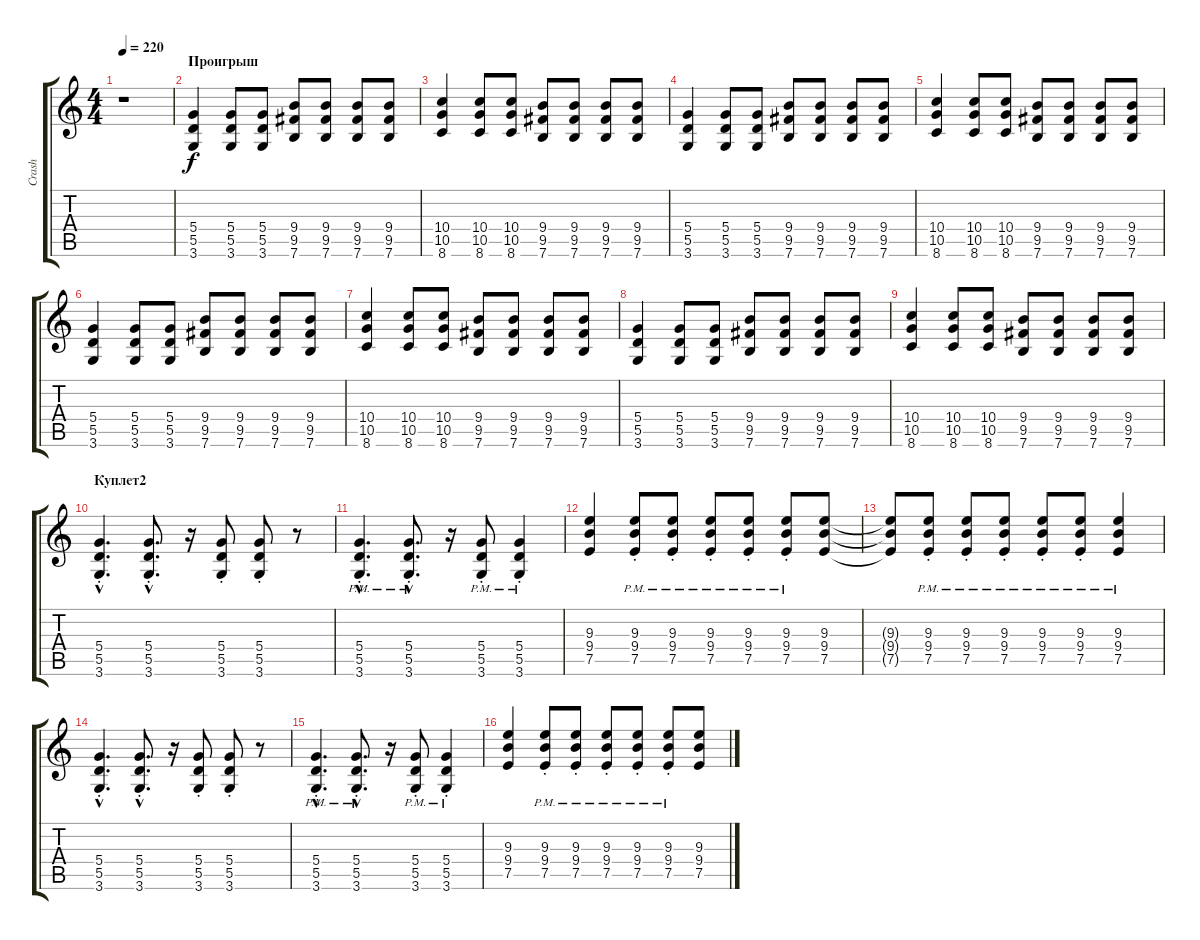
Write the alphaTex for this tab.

\track ("Crash" "Crash") {instrument distortionguitar}
\staff {score tabs}
\tuning (E4 B3 G3 D3 A2 E2) {hide}
\ts (4 4)
\tempo 220
\clef g2
\ks c
r.1{dy f} |
\section ("" "Проигрыш")
(5.4 5.5 3.6).4 (5.4 5.5 3.6).8 (5.4 5.5 3.6).8 (9.4 9.5 7.6).8 (9.4 9.5 7.6).8 (9.4 9.5 7.6).8 (9.4 9.5 7.6).8 |
(10.4 10.5 8.6).4 (10.4 10.5 8.6).8 (10.4 10.5 8.6).8 (9.4 9.5 7.6).8 (9.4 9.5 7.6).8 (9.4 9.5 7.6).8 (9.4 9.5 7.6).8 |
(5.4 5.5 3.6).4 (5.4 5.5 3.6).8 (5.4 5.5 3.6).8 (9.4 9.5 7.6).8 (9.4 9.5 7.6).8 (9.4 9.5 7.6).8 (9.4 9.5 7.6).8 |
(10.4 10.5 8.6).4 (10.4 10.5 8.6).8 (10.4 10.5 8.6).8 (9.4 9.5 7.6).8 (9.4 9.5 7.6).8 (9.4 9.5 7.6).8 (9.4 9.5 7.6).8 |
(5.4 5.5 3.6).4 (5.4 5.5 3.6).8 (5.4 5.5 3.6).8 (9.4 9.5 7.6).8 (9.4 9.5 7.6).8 (9.4 9.5 7.6).8 (9.4 9.5 7.6).8 |
(10.4 10.5 8.6).4 (10.4 10.5 8.6).8 (10.4 10.5 8.6).8 (9.4 9.5 7.6).8 (9.4 9.5 7.6).8 (9.4 9.5 7.6).8 (9.4 9.5 7.6).8 |
(5.4 5.5 3.6).4 (5.4 5.5 3.6).8 (5.4 5.5 3.6).8 (9.4 9.5 7.6).8 (9.4 9.5 7.6).8 (9.4 9.5 7.6).8 (9.4 9.5 7.6).8 |
(10.4 10.5 8.6).4 (10.4 10.5 8.6).8 (10.4 10.5 8.6).8 (9.4 9.5 7.6).8 (9.4 9.5 7.6).8 (9.4 9.5 7.6).8 (9.4 9.5 7.6).8 |
\section ("" "Куплет2")
(5.4{hac st} 5.5{hac st} 3.6{hac}).4{d} (5.4{hac st} 5.5{hac st} 3.6{hac st}).8{d} r.16 (5.4{st} 5.5{st} 3.6{st}).8 (5.4{st} 5.5{st} 3.6{st}).8 r.8 |
(5.4{hac st} 5.5{hac pm} 3.6{hac}).4{d} (5.4{hac st} 5.5{hac pm} 3.6{hac}).8{d} r.16 (5.4{st} 5.5{pm} 3.6).8 (5.4{st} 5.5{pm} 3.6).4 |
(9.3 9.4 7.5).4 (9.3{st} 9.4{st} 7.5{pm}).8 (9.3{st} 9.4{st} 7.5{pm}).8 (9.3{st} 9.4{st} 7.5{pm}).8 (9.3{st} 9.4{st} 7.5{pm}).8 (9.3{st} 9.4{st} 7.5{pm}).8 (9.3 9.4 7.5).8 |
(9.3{t} 9.4{t} 7.5{t}).8 (9.3{st} 9.4{st} 7.5{pm}).8 (9.3{st} 9.4 7.5{pm}).8 (9.3{st} 9.4{st} 7.5{pm}).8 (9.3{st} 9.4{st} 7.5{pm}).8 (9.3{st} 9.4{st} 7.5{pm}).8 (9.3{pm} 9.4{pm} 7.5).4 |
(5.4{hac st} 5.5{hac st} 3.6{hac}).4{d} (5.4{hac st} 5.5{hac st} 3.6{hac st}).8{d} r.16 (5.4{st} 5.5{st} 3.6{st}).8 (5.4{st} 5.5{st} 3.6{st}).8 r.8 |
(5.4{hac st} 5.5{hac pm} 3.6{hac}).4{d} (5.4{hac st} 5.5{hac pm} 3.6{hac}).8{d} r.16 (5.4{st} 5.5{pm} 3.6).8 (5.4{st} 5.5{pm} 3.6).4 |
(9.3 9.4 7.5).4 (9.3{st} 9.4{st} 7.5{pm}).8 (9.3{st} 9.4{st} 7.5{pm}).8 (9.3{st} 9.4{st} 7.5{pm}).8 (9.3{st} 9.4{st} 7.5{pm}).8 (9.3{st} 9.4{st} 7.5{pm}).8 (9.3 9.4 7.5).8
